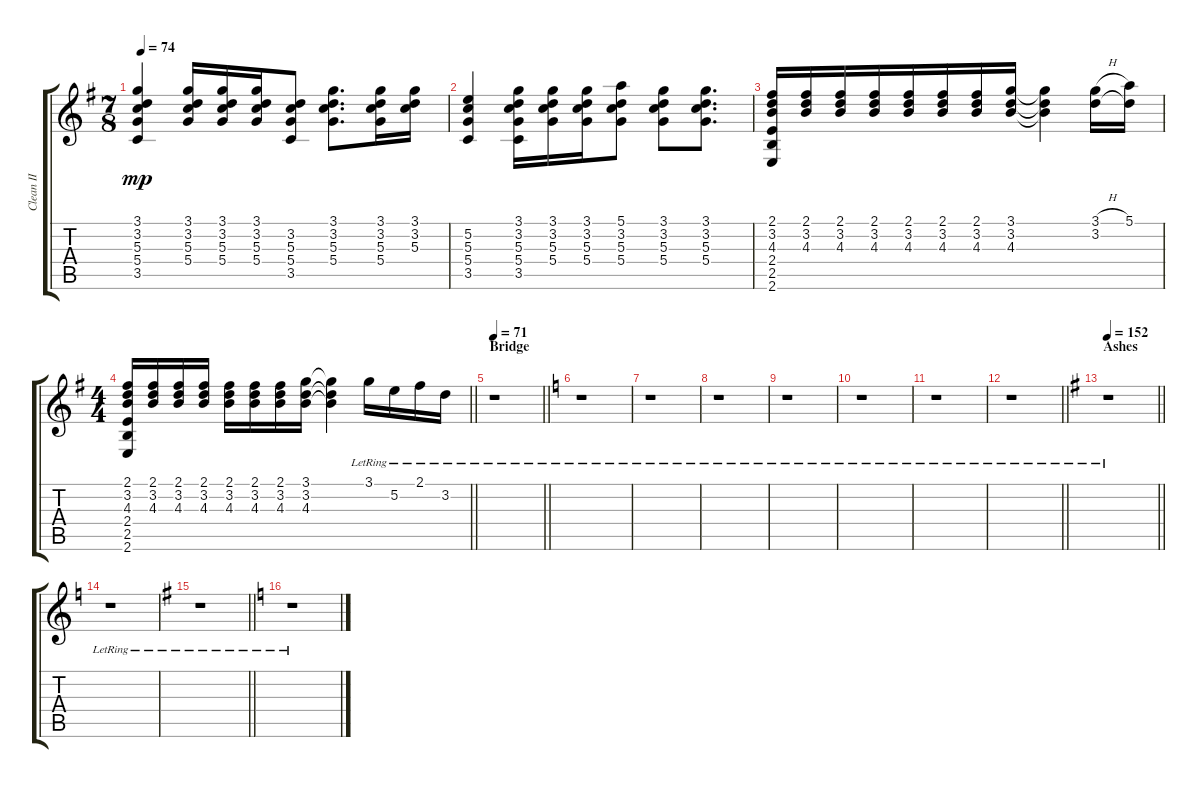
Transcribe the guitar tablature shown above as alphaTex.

\track ("Clean II" "Clean II") {instrument acousticguitarnylon}
\staff {score tabs}
\tuning (E4 B3 G3 D3 A2 D2) {hide}
\ts (7 8)
\tempo 74
\clef g2
\ks g
(3.1 3.2 5.3 5.4 3.5).4{dy mp} (3.1 3.2 5.3 5.4).16 (3.1 3.2 5.3 5.4).16 (3.1 3.2 5.3 5.4).16 (3.2 5.3 5.4 3.5).8 (3.1 3.2 5.3 5.4).8{d} (3.1 3.2 5.3 5.4).16 (3.1 3.2 5.3).16 |
(5.2 5.3 5.4 3.5).4 (3.1 3.2 5.3 5.4 3.5).16 (3.1 3.2 5.3 5.4).16 (3.1 3.2 5.3 5.4).16 (5.1 3.2 5.3 5.4).8 (3.1 3.2 5.3 5.4).8 (3.1 3.2 5.3 5.4).8{d} |
(2.1 3.2 4.3 2.4 2.5 2.6).16 (2.1 3.2 4.3).16 (2.1 3.2 4.3).16 (2.1 3.2 4.3).16 (2.1 3.2 4.3).16 (2.1 3.2 4.3).16 (2.1 3.2 4.3).16 (3.1 3.2 4.3).16 (3.1{t} 3.2{t} 4.3{t}).4 (3.1{h} 3.2).16 (5.1 3.2{t}).16 |
\ts (4 4)
\barLineRight lightlight
(2.1 3.2 4.3 2.4 2.5 2.6).16 (2.1 3.2 4.3).16 (2.1 3.2 4.3).16 (2.1 3.2 4.3).16 (2.1 3.2 4.3).16 (2.1 3.2 4.3).16 (2.1 3.2 4.3).16 (3.1 3.2 4.3).16 (3.1{t} 3.2{t} 4.3{t}).4 3.1{lr}.16 5.2{lr}.16 2.1{lr}.16 3.2{lr}.16 |
\section ("" "Bridge")
\tempo 71
\barLineRight lightlight
r.1 |
\ks c
r.1 |
r.1 |
r.1 |
r.1 |
r.1 |
r.1 |
\barLineRight lightlight
r.1 |
\section ("" "Ashes")
\tempo 152
\barLineRight lightlight
\ks g
r.1 |
\ks c
r.1 |
\barLineRight lightlight
\ks g
r.1 |
\ks c
r.1
